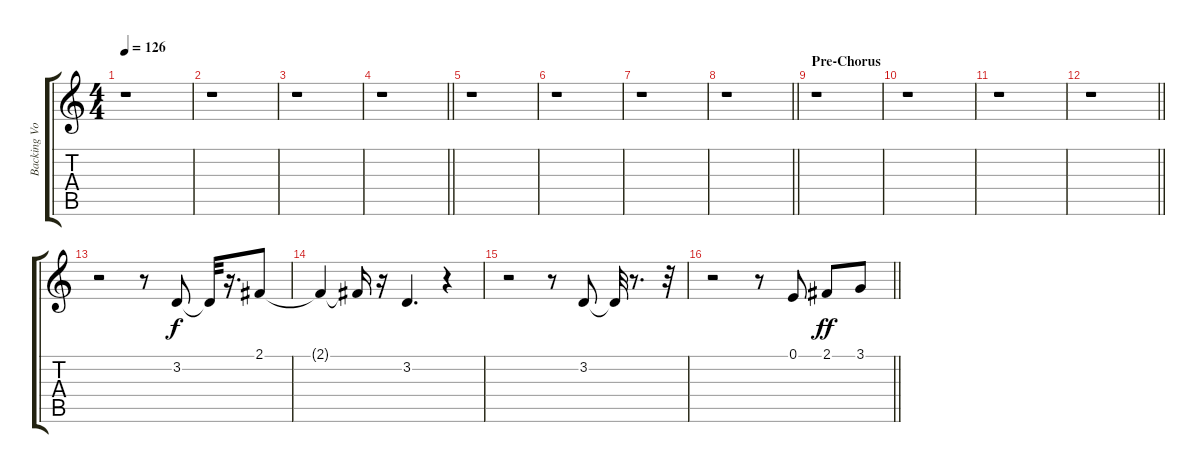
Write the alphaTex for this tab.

\track ("Backing Vocals" "Backing Vo") {instrument altosax}
\staff {score tabs}
\tuning (E4 B3 G3 D3 A2 E2) {hide}
\ts (4 4)
\tempo 126
\clef g2
\ks c
r.1{dy f} |
r.1 |
r.1 |
\barLineRight lightlight
r.1 |
r.1 |
r.1 |
r.1 |
\barLineRight lightlight
r.1 |
\section ("" "Pre-Chorus")
r.1 |
r.1 |
r.1 |
\barLineRight lightlight
r.1 |
r.2 r.8 3.2.8 3.2{t}.32 r.16{d} 2.1.8 |
2.1{t}.4 2.1{t}.16 r.16 3.2.4{d} r.4 |
r.2 r.8 3.2.8 3.2{t}.32 r.8{d} r.32 |
\barLineRight lightlight
r.2 r.8 0.1.8 2.1.8{dy ff} 3.1.8
